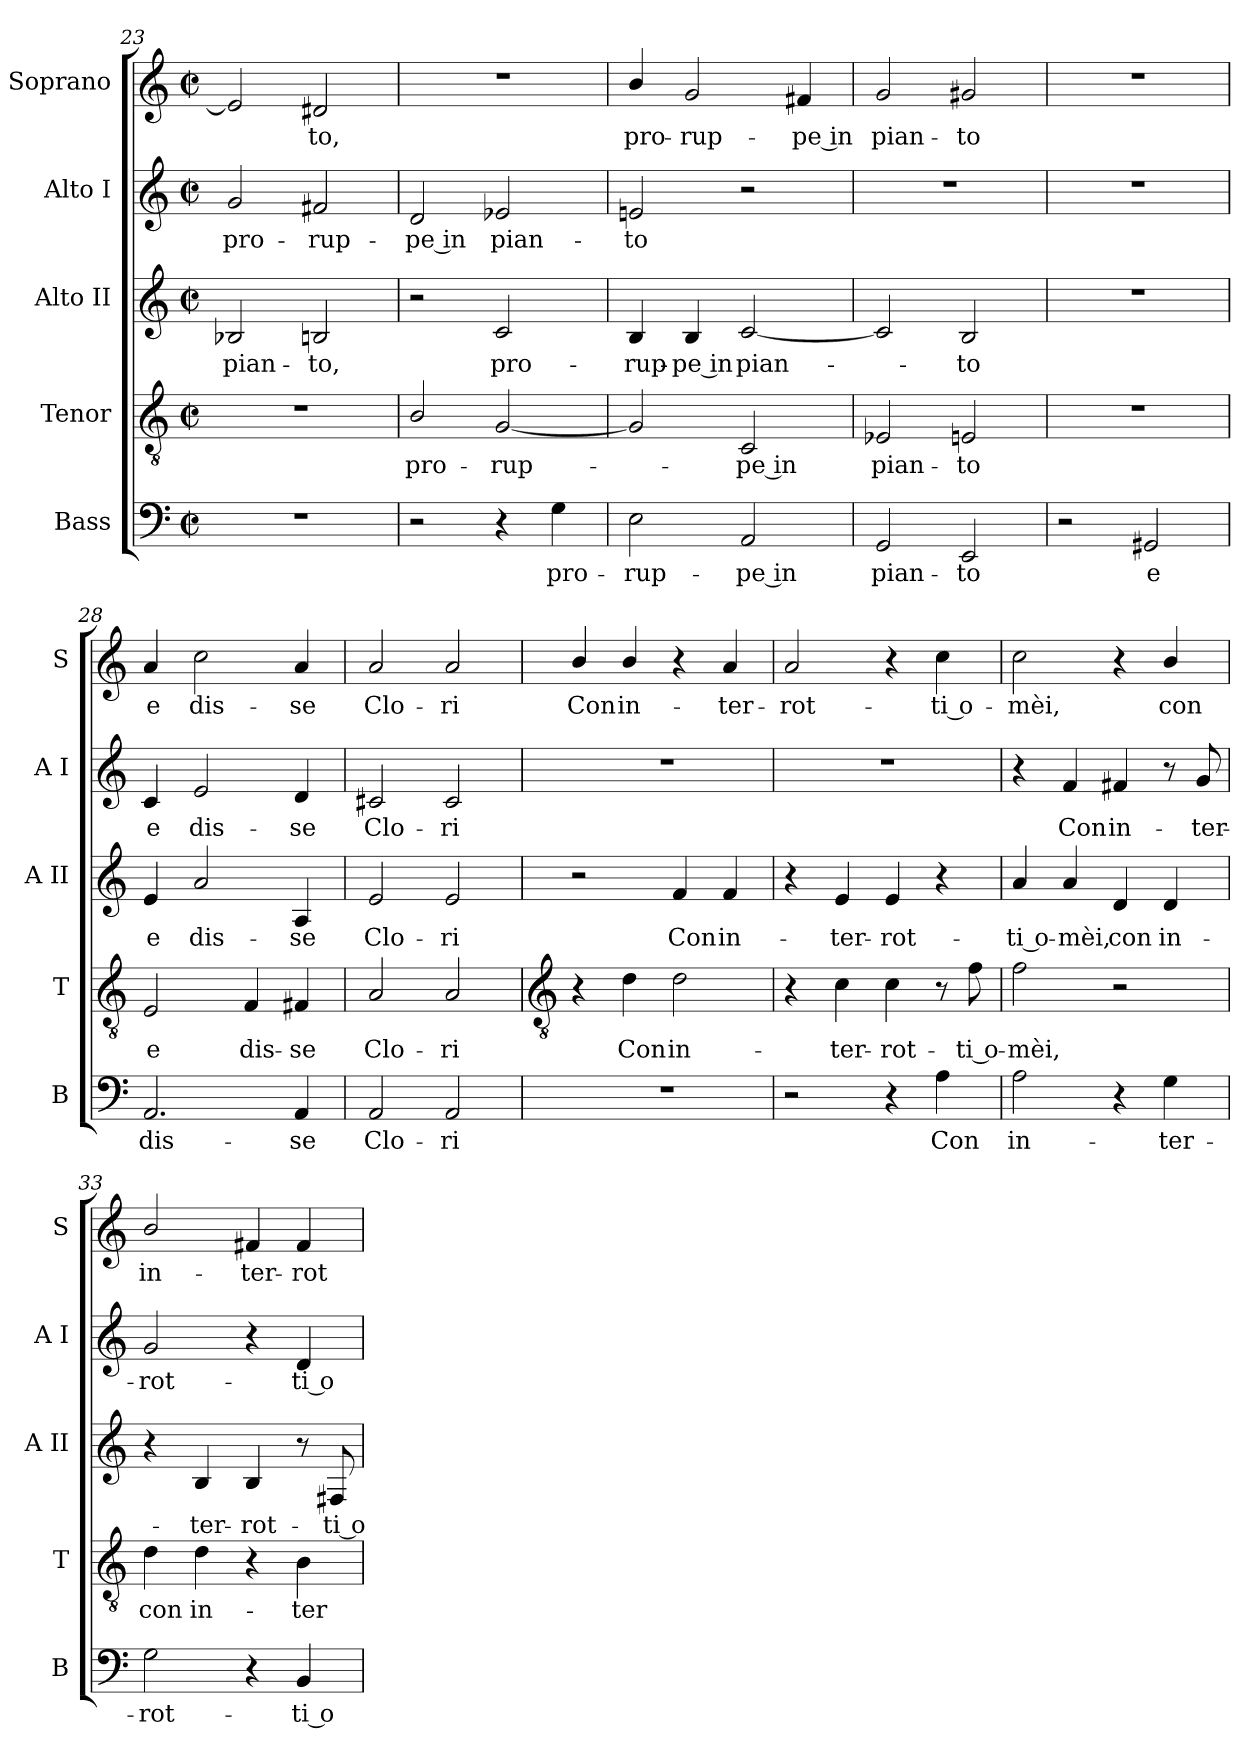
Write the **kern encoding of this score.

**kern	**text	**kern	**text	**kern	**text	**kern	**text	**kern	**text
*part5	*part5	*part4	*part4	*part3	*part3	*part2	*part2	*part1	*part1
*staff5	*staff5	*staff4	*staff4	*staff3	*staff3	*staff2	*staff2	*staff1	*staff1
*I"Bass	*	*I"Tenor	*	*I"Alto II	*	*I"Alto I	*	*I"Soprano	*
*I'B	*	*I'T	*	*I'A II	*	*I'A I	*	*I'S	*
!!LO:LB:g=z
*clefF4	*	*clefGv2	*	*clefG2	*	*clefG2	*	*clefG2	*
*k[]	*	*k[]	*	*k[]	*	*k[]	*	*k[]	*
*C:	*	*C:	*	*C:	*	*C:	*	*C:	*
*M2/2	*	*M2/2	*	*M2/2	*	*M2/2	*	*M2/2	*
*met(c|)	*	*met(c|)	*	*met(c|)	*	*met(c|)	*	*met(c|)	*
=23	=23	=23	=23	=23	=23	=23	=23	=23	=23
!	!	!	!	!	!LO:LY:b	!	!LO:LY:b	!	!
1r	.	1r	.	2B-X	pian-	2g	pro-	2e]	.
!	!	!	!	!	!LO:LY:b	!	!LO:LY:b	!	!LO:LY:b
.	.	.	.	2Bn	-to,	2f#X	-rup-	2d#X	to,
=24	=24	=24	=24	=24	=24	=24	=24	=24	=24
!	!	!	!LO:LY:b	!	!	!	!LO:LY:b	!	!
2r	.	2B/	pro-	2r	.	2d	-pe in	1r	.
!	!	!	!LO:LY:b	!	!LO:LY:b	!	!LO:LY:b	!	!
4r	.	[2G	-rup-	2c	pro-	2e-X	pian-	.	.
!	!LO:LY:b	!	!	!	!	!	!	!	!
4G	pro-	.	.	.	.	.	.	.	.
=25	=25	=25	=25	=25	=25	=25	=25	=25	=25
!	!LO:LY:b	!	!	!	!LO:LY:b	!	!LO:LY:b	!	!LO:LY:b
2E	-rup-	2G]	.	4B	-rup-	2en	-to	4b/	pro-
!	!	!	!	!	!LO:LY:b	!	!	!	!LO:LY:b
.	.	.	.	4B	-pe in	.	.	2g	-rup-
!	!LO:LY:b	!	!LO:LY:b	!	!LO:LY:b	!	!	!	!
2AA	-pe in	2C	pe in	[2c	pian-	2r	.	.	.
!	!	!	!	!	!	!	!	!	!LO:LY:b
.	.	.	.	.	.	.	.	4f#X	-pe in
=26	=26	=26	=26	=26	=26	=26	=26	=26	=26
!	!LO:LY:b	!	!LO:LY:b	!	!	!	!	!	!LO:LY:b
2GG	pian-	2E-X	pian-	2c]	.	1r	.	2g	pian-
!	!LO:LY:b	!	!LO:LY:b	!	!LO:LY:b	!	!	!	!LO:LY:b
2EE	-to	2En	-to	2B	to	.	.	2g#X	-to
=27	=27	=27	=27	=27	=27	=27	=27	=27	=27
2r	.	1r	.	1r	.	1r	.	1r	.
!	!LO:LY:b	!	!	!	!	!	!	!	!
2GG#X	e	.	.	.	.	.	.	.	.
=28	=28	=28	=28	=28	=28	=28	=28	=28	=28
!	!LO:LY:b	!	!LO:LY:b	!	!LO:LY:b	!	!LO:LY:b	!	!LO:LY:b
2.AA	dis-	2E	e	4e	e	4c	e	4a	e
!	!	!	!	!	!LO:LY:b	!	!LO:LY:b	!	!LO:LY:b
.	.	.	.	2a	dis-	2e	dis-	2cc	dis-
!	!	!	!LO:LY:b	!	!	!	!	!	!
.	.	4F	dis-	.	.	.	.	.	.
!	!LO:LY:b	!	!LO:LY:b	!	!LO:LY:b	!	!LO:LY:b	!	!LO:LY:b
4AA	-se	4F#X	-se	4A	-se	4d	-se	4a	-se
=29	=29	=29	=29	=29	=29	=29	=29	=29	=29
!	!LO:LY:b	!	!LO:LY:b	!	!LO:LY:b	!	!LO:LY:b	!	!LO:LY:b
2AA	Clo-	2A	Clo-	2e	Clo-	2c#X	Clo-	2a	Clo-
!	!LO:LY:b	!	!LO:LY:b	!	!LO:LY:b	!	!LO:LY:b	!	!LO:LY:b
2AA	-ri	2A	-ri	2e	-ri	2c#	-ri	2a	-ri
!!LO:LB:g=z
=30	=30	=30	=30	=30	=30	=30	=30	=30	=30
*	*	*clefGv2	*	*	*	*	*	*	*
!	!	!	!	!	!	!	!	!	!LO:LY:b
1r	.	4r	.	2r	.	1r	.	4b/	Con
!	!	!	!LO:LY:b	!	!	!	!	!	!LO:LY:b
.	.	4d	Con	.	.	.	.	4b/	in-
!	!	!	!LO:LY:b	!	!LO:LY:b	!	!	!	!
.	.	2d	in-	4f	Con	.	.	4r	.
!	!	!	!	!	!LO:LY:b	!	!	!	!LO:LY:b
.	.	.	.	4f	in-	.	.	4a	-ter-
=31	=31	=31	=31	=31	=31	=31	=31	=31	=31
!	!	!	!	!	!	!	!	!	!LO:LY:b
2r	.	4r	.	4r	.	1r	.	2a	-rot-
!	!	!	!LO:LY:b	!	!LO:LY:b	!	!	!	!
.	.	4c	-ter-	4e	-ter-	.	.	.	.
!	!	!	!LO:LY:b	!	!LO:LY:b	!	!	!	!
4r	.	4c	-rot-	4e	-rot-	.	.	4r	.
!	!LO:LY:b	!	!	!	!	!	!	!	!LO:LY:b
4A	Con	8r	.	4r	.	.	.	4cc	-ti o-
!	!	!	!LO:LY:b	!	!	!	!	!	!
.	.	8f	-ti o-	.	.	.	.	.	.
=32	=32	=32	=32	=32	=32	=32	=32	=32	=32
!	!LO:LY:b	!	!LO:LY:b	!	!LO:LY:b	!	!	!	!LO:LY:b
2A	in-	2f	-mèi,	4a	-ti o-	4r	.	2cc	-mèi,
!	!	!	!	!	!LO:LY:b	!	!LO:LY:b	!	!
.	.	.	.	4a	-mèi,	4f	Con	.	.
!	!	!	!	!	!LO:LY:b	!	!LO:LY:b	!	!
4r	.	2r	.	4d	con	4f#X	in-	4r	.
!	!LO:LY:b	!	!	!	!LO:LY:b	!	!	!	!LO:LY:b
4G	-ter-	.	.	4d	in-	8r	.	4b/	con
!	!	!	!	!	!	!	!LO:LY:b	!	!
.	.	.	.	.	.	8g	-ter-	.	.
=33	=33	=33	=33	=33	=33	=33	=33	=33	=33
!	!LO:LY:b	!	!LO:LY:b	!	!	!	!LO:LY:b	!	!LO:LY:b
2G	-rot-	4d	con	4r	.	2g	-rot-	2b/	in-
!	!	!	!LO:LY:b	!	!LO:LY:b	!	!	!	!
.	.	4d	in-	4B	-ter-	.	.	.	.
!	!	!	!	!	!LO:LY:b	!	!	!	!LO:LY:b
4r	.	4r	.	4B	-rot-	4r	.	4f#X	-ter-
!	!LO:LY:b	!	!LO:LY:b	!	!	!	!LO:LY:b	!	!LO:LY:b
4BB	-ti o-	4B	-ter-	8r	.	4d	-ti o-	4f#	-rot-
!	!	!	!	!	!LO:LY:b	!	!	!	!
.	.	.	.	8F#X	-ti o-	.	.	.	.
=	=	=	=	=	=	=	=	=	=
*-	*-	*-	*-	*-	*-	*-	*-	*-	*-
